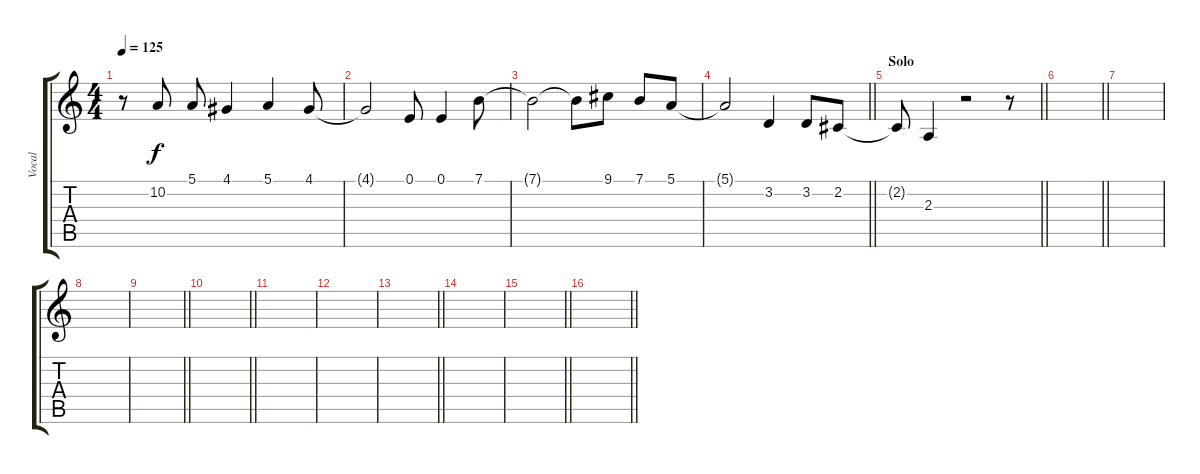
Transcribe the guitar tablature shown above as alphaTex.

\track ("Vocal" "Vocal") {instrument oboe}
\staff {score tabs}
\tuning (E4 B3 G3 D3 A2 E2) {hide}
\ts (4 4)
\tempo 125
\clef g2
\ks c
r.8{dy fff} 10.2.8{dy f} 5.1.8 4.1.4 5.1.4 4.1.8 |
4.1{t}.2 0.1.8 0.1.4 7.1.8 |
7.1{t}.2 7.1{t}.8 9.1.8 7.1.8 5.1.8 |
\barLineRight lightlight
5.1{t}.2 3.2.4 3.2.8 2.2.8 |
\section ("" "Solo")
\barLineRight lightlight
2.2{t}.8 2.3.4 r.2 r.8 |
\barLineRight lightlight
|
\section ("" "")
|
|
\barLineRight lightlight
|
\barLineRight lightlight
|
|
|
\barLineRight lightlight
|
|
\barLineRight lightlight
|
\barLineRight lightlight
